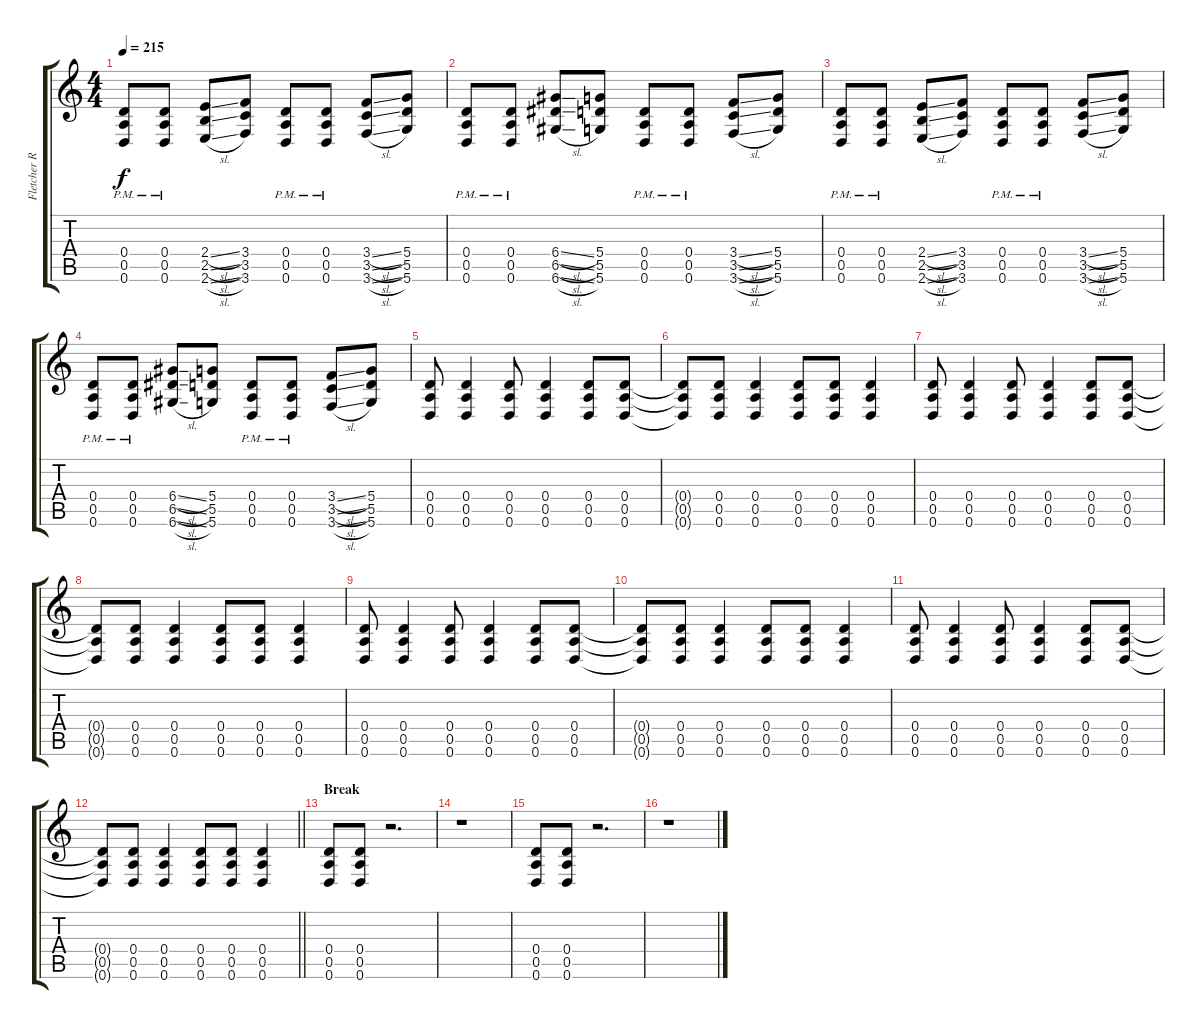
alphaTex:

\track ("Fletcher Rhytm 1" "Fletcher R") {instrument overdrivenguitar}
\staff {score tabs}
\tuning (E4 B3 G3 D3 A2 D2) {hide}
\ts (4 4)
\tempo 215
\clef g2
\ks c
(0.4{pm} 0.5{pm} 0.6{pm}).8{dy f} (0.4{pm} 0.5{pm} 0.6{pm}).8 (2.4{sl} 2.5{sl} 2.6{sl}).8 (3.4 3.5 3.6).8 (0.4{pm} 0.5{pm} 0.6{pm}).8 (0.4{pm} 0.5{pm} 0.6{pm}).8 (3.4{sl} 3.5{sl} 3.6{sl}).8 (5.4 5.5 5.6).8 |
(0.4{pm} 0.5{pm} 0.6{pm}).8 (0.4{pm} 0.5{pm} 0.6{pm}).8 (6.4{sl} 6.5{sl} 6.6{sl}).8 (5.4 5.5 5.6).8 (0.4{pm} 0.5{pm} 0.6{pm}).8 (0.4{pm} 0.5{pm} 0.6{pm}).8 (3.4{sl} 3.5{sl} 3.6{sl}).8 (5.4 5.5 5.6).8 |
(0.4{pm} 0.5{pm} 0.6{pm}).8 (0.4{pm} 0.5{pm} 0.6{pm}).8 (2.4{sl} 2.5{sl} 2.6{sl}).8 (3.4 3.5 3.6).8 (0.4{pm} 0.5{pm} 0.6{pm}).8 (0.4{pm} 0.5{pm} 0.6{pm}).8 (3.4{sl} 3.5{sl} 3.6{sl}).8 (5.4 5.5 5.6).8 |
(0.4{pm} 0.5{pm} 0.6{pm}).8 (0.4{pm} 0.5{pm} 0.6{pm}).8 (6.4{sl} 6.5{sl} 6.6{sl}).8 (5.4 5.5 5.6).8 (0.4{pm} 0.5{pm} 0.6{pm}).8 (0.4{pm} 0.5{pm} 0.6{pm}).8 (3.4{sl} 3.5{sl} 3.6{sl}).8 (5.4 5.5 5.6).8 |
(0.4 0.5 0.6).8 (0.4 0.5 0.6).4 (0.4 0.5 0.6).8 (0.4 0.5 0.6).4 (0.4 0.5 0.6).8 (0.4 0.5 0.6).8 |
(0.4{t} 0.5{t} 0.6{t}).8 (0.4 0.5 0.6).8 (0.4 0.5 0.6).4 (0.4 0.5 0.6).8 (0.4 0.5 0.6).8 (0.4 0.5 0.6).4 |
(0.4 0.5 0.6).8 (0.4 0.5 0.6).4 (0.4 0.5 0.6).8 (0.4 0.5 0.6).4 (0.4 0.5 0.6).8 (0.4 0.5 0.6).8 |
(0.4{t} 0.5{t} 0.6{t}).8 (0.4 0.5 0.6).8 (0.4 0.5 0.6).4 (0.4 0.5 0.6).8 (0.4 0.5 0.6).8 (0.4 0.5 0.6).4 |
(0.4 0.5 0.6).8 (0.4 0.5 0.6).4 (0.4 0.5 0.6).8 (0.4 0.5 0.6).4 (0.4 0.5 0.6).8 (0.4 0.5 0.6).8 |
(0.4{t} 0.5{t} 0.6{t}).8 (0.4 0.5 0.6).8 (0.4 0.5 0.6).4 (0.4 0.5 0.6).8 (0.4 0.5 0.6).8 (0.4 0.5 0.6).4 |
(0.4 0.5 0.6).8 (0.4 0.5 0.6).4 (0.4 0.5 0.6).8 (0.4 0.5 0.6).4 (0.4 0.5 0.6).8 (0.4 0.5 0.6).8 |
\barLineRight lightlight
(0.4{t} 0.5{t} 0.6{t}).8 (0.4 0.5 0.6).8 (0.4 0.5 0.6).4 (0.4 0.5 0.6).8 (0.4 0.5 0.6).8 (0.4 0.5 0.6).4 |
\section ("" "Break")
(0.4 0.5 0.6).8 (0.4 0.5 0.6).8 r.2{d} |
r.1 |
(0.4 0.5 0.6).8 (0.4 0.5 0.6).8 r.2{d} |
r.1
